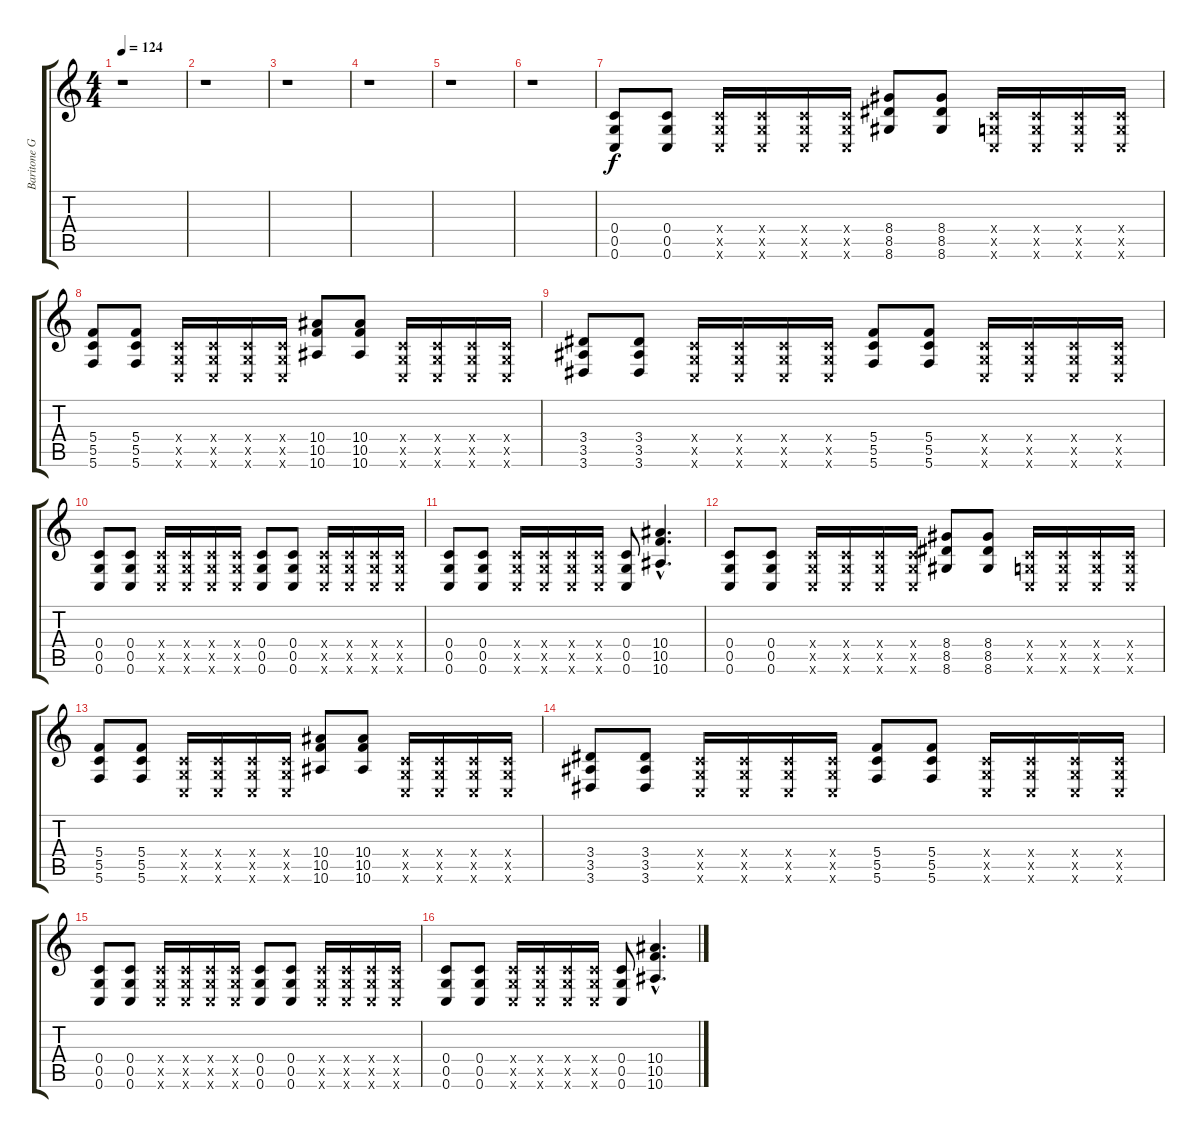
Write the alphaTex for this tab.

\track ("Baritone Guitar (distortion)" "Baritone G") {instrument distortionguitar}
\staff {score tabs}
\tuning (D4 A3 F3 C3 G2 C2) {hide}
\ts (4 4)
\tempo 124
\clef g2
\ks c
r.1{dy f} |
r.1 |
r.1 |
r.1 |
r.1 |
r.1 |
(0.4 0.5 0.6).8 (0.4 0.5 0.6).8 (0.4{x} 0.5{x} 0.6{x}).16 (0.4{x} 0.5{x} 0.6{x}).16 (0.4{x} 0.5{x} 0.6{x}).16 (0.4{x} 0.5{x} 0.6{x}).16 (8.4 8.5 8.6).8 (8.4 8.5 8.6).8 (0.4{x} 0.5{x} 0.6{x}).16 (0.4{x} 0.5{x} 0.6{x}).16 (0.4{x} 0.5{x} 0.6{x}).16 (0.4{x} 0.5{x} 0.6{x}).16 |
(5.4 5.5 5.6).8 (5.4 5.5 5.6).8 (0.4{x} 0.5{x} 0.6{x}).16 (0.4{x} 0.5{x} 0.6{x}).16 (0.4{x} 0.5{x} 0.6{x}).16 (0.4{x} 0.5{x} 0.6{x}).16 (10.4 10.5 10.6).8 (10.4 10.5 10.6).8 (0.4{x} 0.5{x} 0.6{x}).16 (0.4{x} 0.5{x} 0.6{x}).16 (0.4{x} 0.5{x} 0.6{x}).16 (0.4{x} 0.5{x} 0.6{x}).16 |
(3.4 3.5 3.6).8 (3.4 3.5 3.6).8 (0.4{x} 0.5{x} 0.6{x}).16 (0.4{x} 0.5{x} 0.6{x}).16 (0.4{x} 0.5{x} 0.6{x}).16 (0.4{x} 0.5{x} 0.6{x}).16 (5.4 5.5 5.6).8 (5.4 5.5 5.6).8 (0.4{x} 0.5{x} 0.6{x}).16 (0.4{x} 0.5{x} 0.6{x}).16 (0.4{x} 0.5{x} 0.6{x}).16 (0.4{x} 0.5{x} 0.6{x}).16 |
(0.4 0.5 0.6).8 (0.4 0.5 0.6).8 (0.4{x} 0.5{x} 0.6{x}).16 (0.4{x} 0.5{x} 0.6{x}).16 (0.4{x} 0.5{x} 0.6{x}).16 (0.4{x} 0.5{x} 0.6{x}).16 (0.4 0.5 0.6).8 (0.4 0.5 0.6).8 (0.4{x} 0.5{x} 0.6{x}).16 (0.4{x} 0.5{x} 0.6{x}).16 (0.4{x} 0.5{x} 0.6{x}).16 (0.4{x} 0.5{x} 0.6{x}).16 |
(0.4 0.5 0.6).8 (0.4 0.5 0.6).8 (0.4{x} 0.5{x} 0.6{x}).16 (0.4{x} 0.5{x} 0.6{x}).16 (0.4{x} 0.5{x} 0.6{x}).16 (0.4{x} 0.5{x} 0.6{x}).16 (0.4 0.5 0.6).8 (10.4{hac} 10.5{hac} 10.6{hac}).4{d} |
(0.4 0.5 0.6).8 (0.4 0.5 0.6).8 (0.4{x} 0.5{x} 0.6{x}).16 (0.4{x} 0.5{x} 0.6{x}).16 (0.4{x} 0.5{x} 0.6{x}).16 (0.4{x} 0.5{x} 0.6{x}).16 (8.4 8.5 8.6).8 (8.4 8.5 8.6).8 (0.4{x} 0.5{x} 0.6{x}).16 (0.4{x} 0.5{x} 0.6{x}).16 (0.4{x} 0.5{x} 0.6{x}).16 (0.4{x} 0.5{x} 0.6{x}).16 |
(5.4 5.5 5.6).8 (5.4 5.5 5.6).8 (0.4{x} 0.5{x} 0.6{x}).16 (0.4{x} 0.5{x} 0.6{x}).16 (0.4{x} 0.5{x} 0.6{x}).16 (0.4{x} 0.5{x} 0.6{x}).16 (10.4 10.5 10.6).8 (10.4 10.5 10.6).8 (0.4{x} 0.5{x} 0.6{x}).16 (0.4{x} 0.5{x} 0.6{x}).16 (0.4{x} 0.5{x} 0.6{x}).16 (0.4{x} 0.5{x} 0.6{x}).16 |
(3.4 3.5 3.6).8 (3.4 3.5 3.6).8 (0.4{x} 0.5{x} 0.6{x}).16 (0.4{x} 0.5{x} 0.6{x}).16 (0.4{x} 0.5{x} 0.6{x}).16 (0.4{x} 0.5{x} 0.6{x}).16 (5.4 5.5 5.6).8 (5.4 5.5 5.6).8 (0.4{x} 0.5{x} 0.6{x}).16 (0.4{x} 0.5{x} 0.6{x}).16 (0.4{x} 0.5{x} 0.6{x}).16 (0.4{x} 0.5{x} 0.6{x}).16 |
(0.4 0.5 0.6).8 (0.4 0.5 0.6).8 (0.4{x} 0.5{x} 0.6{x}).16 (0.4{x} 0.5{x} 0.6{x}).16 (0.4{x} 0.5{x} 0.6{x}).16 (0.4{x} 0.5{x} 0.6{x}).16 (0.4 0.5 0.6).8 (0.4 0.5 0.6).8 (0.4{x} 0.5{x} 0.6{x}).16 (0.4{x} 0.5{x} 0.6{x}).16 (0.4{x} 0.5{x} 0.6{x}).16 (0.4{x} 0.5{x} 0.6{x}).16 |
(0.4 0.5 0.6).8 (0.4 0.5 0.6).8 (0.4{x} 0.5{x} 0.6{x}).16 (0.4{x} 0.5{x} 0.6{x}).16 (0.4{x} 0.5{x} 0.6{x}).16 (0.4{x} 0.5{x} 0.6{x}).16 (0.4 0.5 0.6).8 (10.4{hac} 10.5{hac} 10.6{hac}).4{d}
